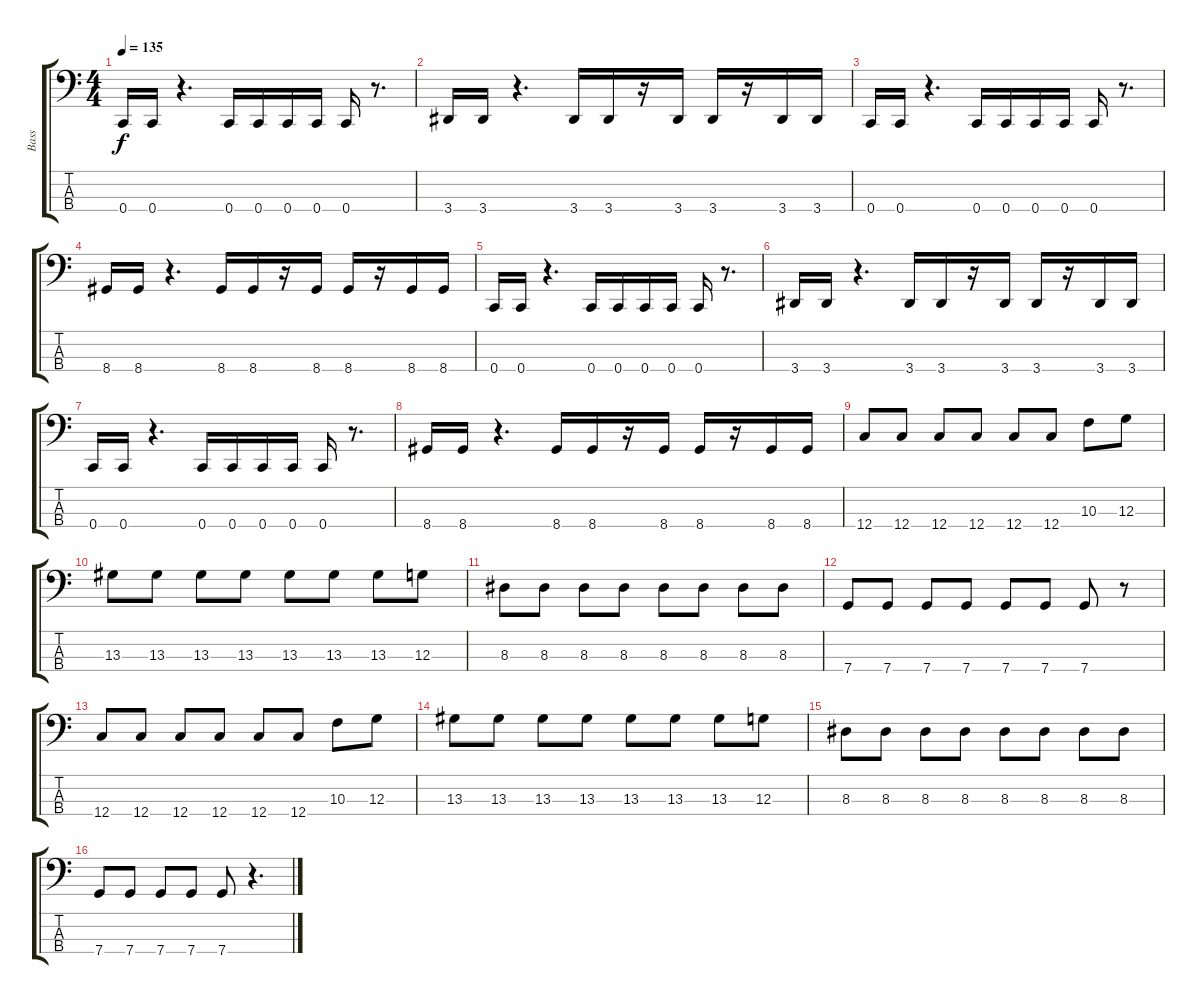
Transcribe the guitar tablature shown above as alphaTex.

\track ("Bass" "Bass") {instrument electricbasspick}
\staff {score tabs}
\tuning (F2 C2 G1 C1) {hide}
\ts (4 4)
\tempo 135
\clef f4
\ks c
0.4.16{dy f} 0.4.16 r.4{d} 0.4.16 0.4.16 0.4.16 0.4.16 0.4.16 r.8{d} |
3.4.16 3.4.16 r.4{d} 3.4.16 3.4.16 r.16 3.4.16 3.4.16 r.16 3.4.16 3.4.16 |
0.4.16 0.4.16 r.4{d} 0.4.16 0.4.16 0.4.16 0.4.16 0.4.16 r.8{d} |
8.4.16 8.4.16 r.4{d} 8.4.16 8.4.16 r.16 8.4.16 8.4.16 r.16 8.4.16 8.4.16 |
0.4.16 0.4.16 r.4{d} 0.4.16 0.4.16 0.4.16 0.4.16 0.4.16 r.8{d} |
3.4.16 3.4.16 r.4{d} 3.4.16 3.4.16 r.16 3.4.16 3.4.16 r.16 3.4.16 3.4.16 |
0.4.16 0.4.16 r.4{d} 0.4.16 0.4.16 0.4.16 0.4.16 0.4.16 r.8{d} |
8.4.16 8.4.16 r.4{d} 8.4.16 8.4.16 r.16 8.4.16 8.4.16 r.16 8.4.16 8.4.16 |
12.4.8 12.4.8 12.4.8 12.4.8 12.4.8 12.4.8 10.3.8 12.3.8 |
13.3.8 13.3.8 13.3.8 13.3.8 13.3.8 13.3.8 13.3.8 12.3.8 |
8.3.8 8.3.8 8.3.8 8.3.8 8.3.8 8.3.8 8.3.8 8.3.8 |
7.4.8 7.4.8 7.4.8 7.4.8 7.4.8 7.4.8 7.4.8 r.8 |
12.4.8 12.4.8 12.4.8 12.4.8 12.4.8 12.4.8 10.3.8 12.3.8 |
13.3.8 13.3.8 13.3.8 13.3.8 13.3.8 13.3.8 13.3.8 12.3.8 |
8.3.8 8.3.8 8.3.8 8.3.8 8.3.8 8.3.8 8.3.8 8.3.8 |
7.4.8 7.4.8 7.4.8 7.4.8 7.4.8 r.4{d}
